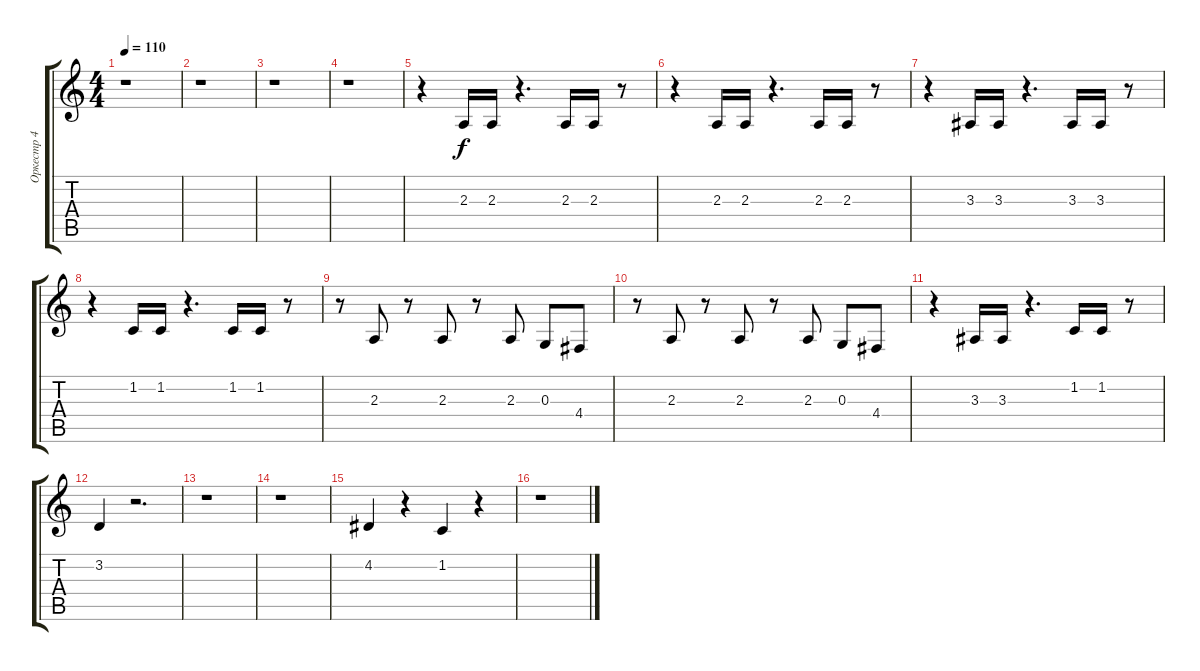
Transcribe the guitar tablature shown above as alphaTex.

\track ("Оркестр 4" "Оркестр 4") {instrument trombone}
\staff {score tabs}
\tuning (E4 B3 G3 D3 A2 E2) {hide}
\ts (4 4)
\tempo 110
\clef g2
\ks c
r.1{dy f} |
r.1 |
r.1 |
r.1 |
r.4 2.3.16 2.3.16 r.4{d} 2.3.16 2.3.16 r.8 |
r.4 2.3.16 2.3.16 r.4{d} 2.3.16 2.3.16 r.8 |
r.4 3.3.16 3.3.16 r.4{d} 3.3.16 3.3.16 r.8 |
r.4 1.2.16 1.2.16 r.4{d} 1.2.16 1.2.16 r.8 |
r.8 2.3.8 r.8 2.3.8 r.8 2.3.8 0.3.8 4.4.8 |
r.8 2.3.8 r.8 2.3.8 r.8 2.3.8 0.3.8 4.4.8 |
r.4 3.3.16 3.3.16 r.4{d} 1.2.16 1.2.16 r.8 |
3.2.4 r.2{d} |
r.1 |
r.1 |
4.2.4 r.4 1.2.4 r.4 |
r.1
